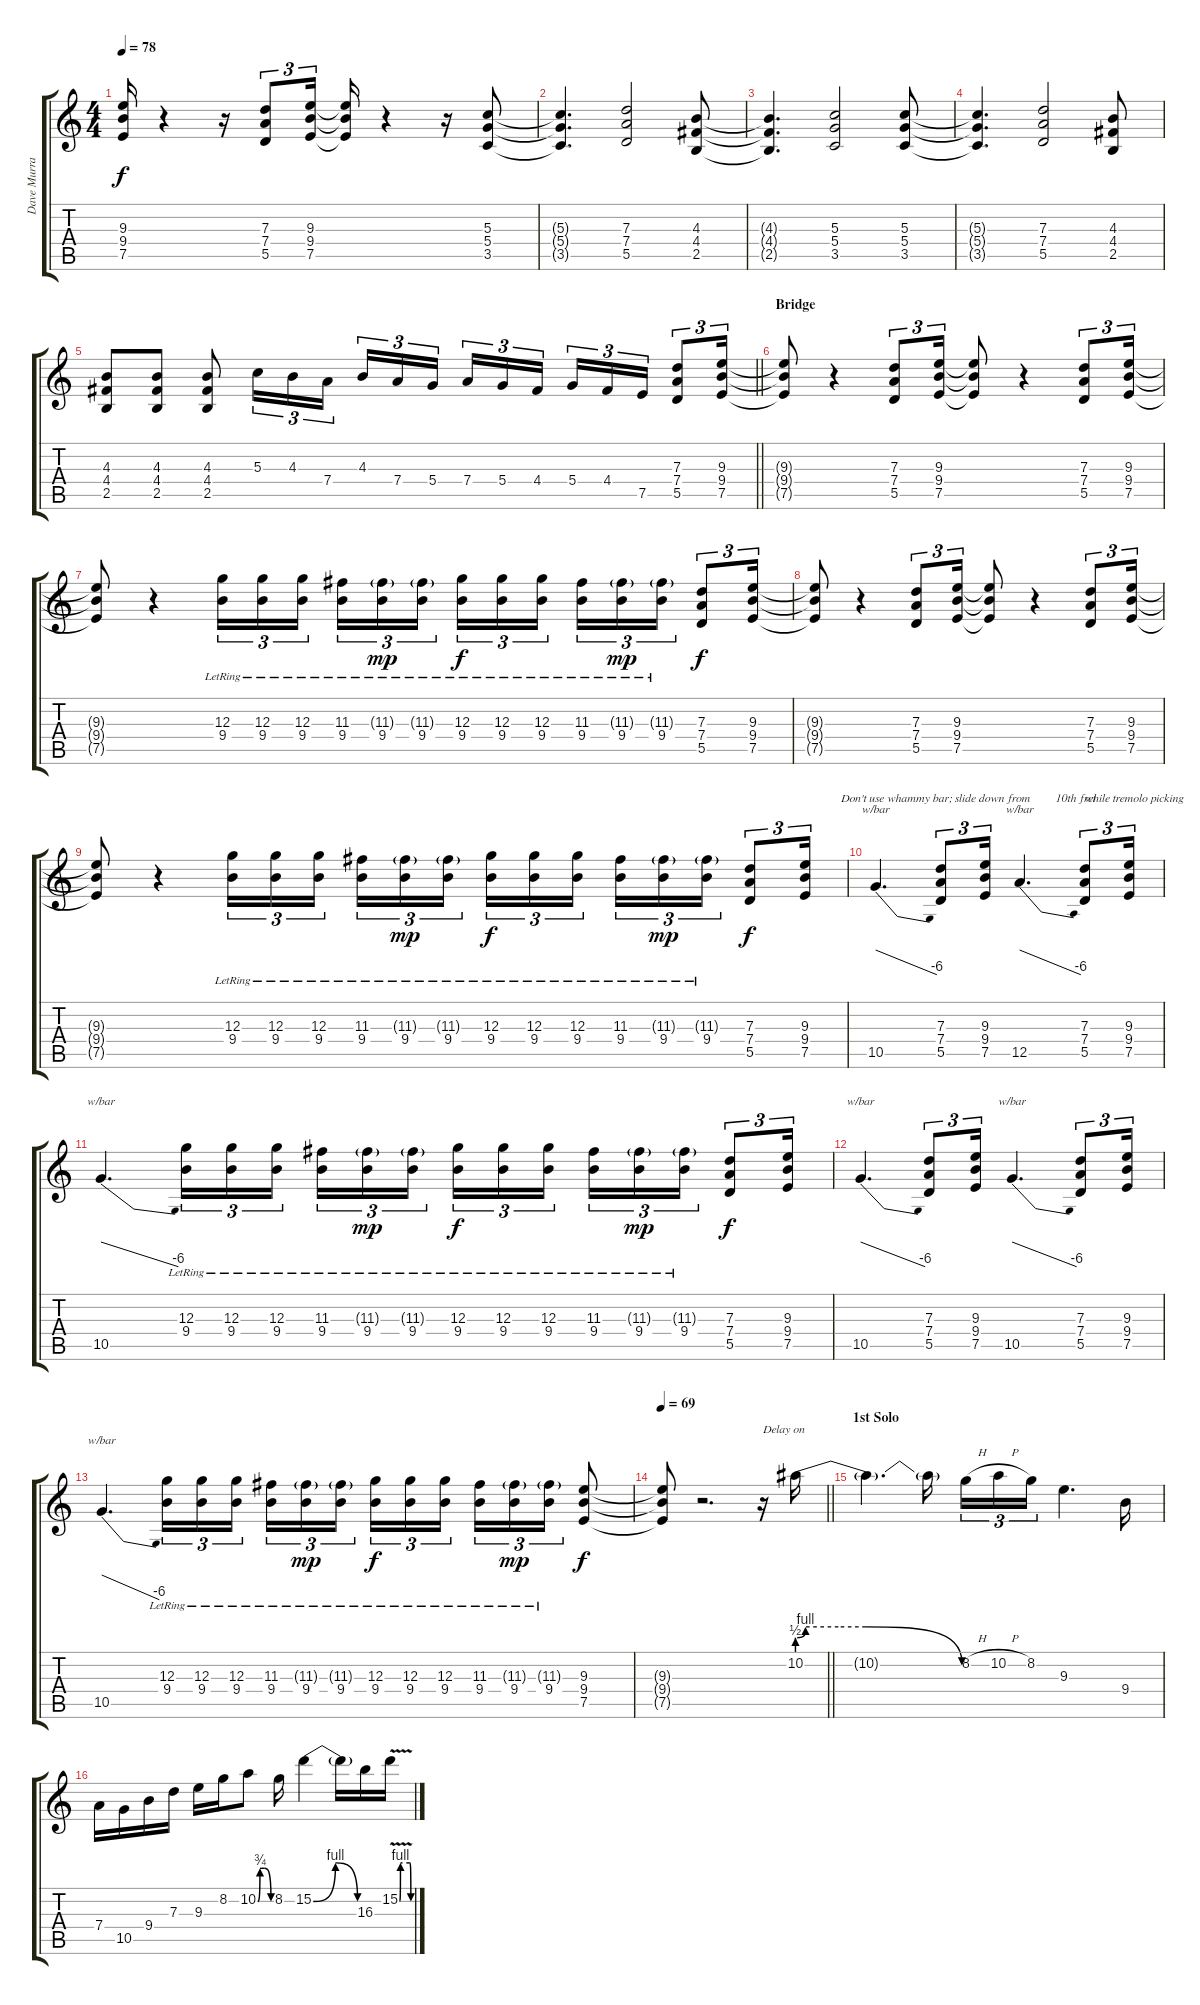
\track ("Dave Murray" "Dave Murra") {instrument overdrivenguitar}
\staff {score tabs}
\tuning (E4 B3 G3 D3 A2 E2) {hide}
\ts (4 4)
\tempo 78
\clef g2
\ks c
(9.3{t} 9.4{t} 7.5{t}).16{dy f} r.4 r.16 (7.3 7.4 5.5).8{tu (3 2)} (9.3 9.4 7.5).16{tu (3 2)} (9.3{t} 9.4{t} 7.5{t}).16 r.4 r.16 (5.3 5.4 3.5).8 |
(5.3{t} 5.4{t} 3.5{t}).4{d} (7.3 7.4 5.5).2 (4.3 4.4 2.5).8 |
(4.3{t} 4.4{t} 2.5{t}).4{d} (5.3 5.4 3.5).2 (5.3 5.4 3.5).8 |
(5.3{t} 5.4{t} 3.5{t}).4{d} (7.3 7.4 5.5).2 (4.3 4.4 2.5).8 |
\barLineRight lightlight
(4.3 4.4 2.5).8 (4.3 4.4 2.5).8 (4.3 4.4 2.5).8 5.3.16{tu (3 2)} 4.3.16{tu (3 2)} 7.4.16{tu (3 2)} 4.3.16{tu (3 2)} 7.4.16{tu (3 2)} 5.4.16{tu (3 2) beam splitsecondary} 7.4.16{tu (3 2)} 5.4.16{tu (3 2)} 4.4.16{tu (3 2)} 5.4.16{tu (3 2)} 4.4.16{tu (3 2)} 7.5.16{tu (3 2)} (7.3 7.4 5.5).8{tu (3 2)} (9.3 9.4 7.5).16{tu (3 2)} |
\section ("" "Bridge")
(9.3{t} 9.4{t} 7.5{t}).8 r.4 (7.3 7.4 5.5).8{tu (3 2)} (9.3 9.4 7.5).16{tu (3 2)} (9.3{t} 9.4{t} 7.5{t}).8 r.4 (7.3 7.4 5.5).8{tu (3 2)} (9.3 9.4 7.5).16{tu (3 2)} |
(9.3{t} 9.4{t} 7.5{t}).8 r.4 (12.3{lr} 9.4).16{tu (3 2)} (12.3{lr} 9.4).16{tu (3 2)} (12.3{lr} 9.4).16{tu (3 2)} (11.3{lr} 9.4).16{tu (3 2)} (11.3{g lr} 9.4).16{tu (3 2) dy mp} (11.3{g lr} 9.4).16{tu (3 2) beam splitsecondary} (12.3{lr} 9.4).16{tu (3 2) dy f} (12.3{lr} 9.4).16{tu (3 2)} (12.3{lr} 9.4).16{tu (3 2)} (11.3{lr} 9.4).16{tu (3 2)} (11.3{g lr} 9.4).16{tu (3 2) dy mp} (11.3{g lr} 9.4).16{tu (3 2)} (7.3 7.4 5.5).8{tu (3 2) dy f} (9.3 9.4 7.5).16{tu (3 2)} |
(9.3{t} 9.4{t} 7.5{t}).8 r.4 (7.3 7.4 5.5).8{tu (3 2)} (9.3 9.4 7.5).16{tu (3 2)} (9.3{t} 9.4{t} 7.5{t}).8 r.4 (7.3 7.4 5.5).8{tu (3 2)} (9.3 9.4 7.5).16{tu (3 2)} |
(9.3{t} 9.4{t} 7.5{t}).8 r.4 (12.3{lr} 9.4).16{tu (3 2)} (12.3{lr} 9.4).16{tu (3 2)} (12.3{lr} 9.4).16{tu (3 2)} (11.3{lr} 9.4).16{tu (3 2)} (11.3{g lr} 9.4).16{tu (3 2) dy mp} (11.3{g lr} 9.4).16{tu (3 2) beam splitsecondary} (12.3{lr} 9.4).16{tu (3 2) dy f} (12.3{lr} 9.4).16{tu (3 2)} (12.3{lr} 9.4).16{tu (3 2)} (11.3{lr} 9.4).16{tu (3 2)} (11.3{g lr} 9.4).16{tu (3 2) dy mp} (11.3{g lr} 9.4).16{tu (3 2)} (7.3 7.4 5.5).8{tu (3 2) dy f} (9.3 9.4 7.5).16{tu (3 2) txt "            Don't use whammy bar; slide down from "} |
10.5.4{d tbe (dive default 0 0 60 -24)} (7.3 7.4 5.5).8{tu (3 2)} (9.3 9.4 7.5).16{tu (3 2)} 12.5.4{d tbe (dive default 0 0 60 -24) txt "            10th fret"} (7.3 7.4 5.5).8{tu (3 2) txt "while tremolo picking"} (9.3 9.4 7.5).16{tu (3 2)} |
10.5.4{d tbe (dive default 0 0 60 -24)} (12.3{lr} 9.4).16{tu (3 2)} (12.3{lr} 9.4).16{tu (3 2)} (12.3{lr} 9.4).16{tu (3 2)} (11.3{lr} 9.4).16{tu (3 2)} (11.3{g lr} 9.4).16{tu (3 2) dy mp} (11.3{g lr} 9.4).16{tu (3 2) beam splitsecondary} (12.3{lr} 9.4).16{tu (3 2) dy f} (12.3{lr} 9.4).16{tu (3 2)} (12.3{lr} 9.4).16{tu (3 2)} (11.3{lr} 9.4).16{tu (3 2)} (11.3{g lr} 9.4).16{tu (3 2) dy mp} (11.3{g lr} 9.4).16{tu (3 2)} (7.3 7.4 5.5).8{tu (3 2) dy f} (9.3 9.4 7.5).16{tu (3 2)} |
10.5.4{d tbe (dive default 0 0 60 -24)} (7.3 7.4 5.5).8{tu (3 2)} (9.3 9.4 7.5).16{tu (3 2)} 10.5.4{d tbe (dive default 0 0 60 -24)} (7.3 7.4 5.5).8{tu (3 2)} (9.3 9.4 7.5).16{tu (3 2)} |
10.5.4{d tbe (dive default 0 0 60 -24)} (12.3{lr} 9.4).16{tu (3 2)} (12.3{lr} 9.4).16{tu (3 2)} (12.3{lr} 9.4).16{tu (3 2)} (11.3{lr} 9.4).16{tu (3 2)} (11.3{g lr} 9.4).16{tu (3 2) dy mp} (11.3{g lr} 9.4).16{tu (3 2) beam splitsecondary} (12.3{lr} 9.4).16{tu (3 2) dy f} (12.3{lr} 9.4).16{tu (3 2)} (12.3{lr} 9.4).16{tu (3 2)} (11.3{lr} 9.4).16{tu (3 2)} (11.3{g lr} 9.4).16{tu (3 2) dy mp} (11.3{g lr} 9.4).16{tu (3 2)} (9.3 9.4 7.5).8{dy f} |
\tempo 69
\barLineRight lightlight
(9.3{t} 9.4{t} 7.5{t}).8 r.2{d} r.16{txt "Delay on"} 10.2{be (custom 0 2 3 4 15 4 25 4 60 0)}.16 |
\section ("" "1st Solo")
10.2{t}.4{d} 10.2{t}.16{beam splitsecondary} 8.2{h}.16{tu (3 2)} 10.2{h}.16{tu (3 2)} 8.2.16{tu (3 2)} 9.3.4{d} 9.4.16 |
7.4.16 10.5.16 9.4.16 7.3.16 9.3.16 8.2.16 10.2{be (custom 0 0 10 3 15 3 30 3 60 0)}.8 8.2.16 15.2{be (bendrelease 0 0 5 4 50 4 60 0)}.4 15.2{t}.16 16.3.16 15.2{be (custom 0 0 4 4 15 4 55 4 60 0) v}.16
